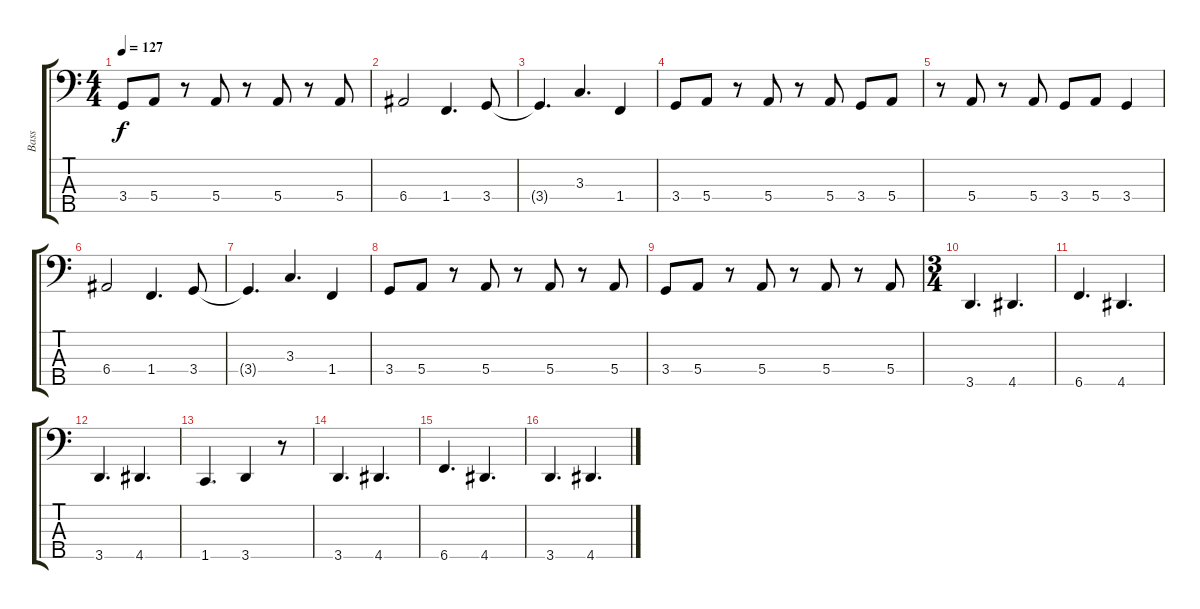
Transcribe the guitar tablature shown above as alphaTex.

\track ("Bass" "Bass") {instrument electricbassfinger}
\staff {score tabs}
\tuning (G2 D2 A1 E1 B0) {hide}
\ts (4 4)
\tempo 127
\clef f4
\ks c
3.4.8{dy f} 5.4.8 r.8 5.4.8 r.8 5.4.8 r.8 5.4.8 |
6.4.2 1.4.4{d} 3.4.8 |
3.4{t}.4{d} 3.3.4{d} 1.4.4 |
3.4.8 5.4.8 r.8 5.4.8 r.8 5.4.8 3.4.8 5.4.8 |
r.8 5.4.8 r.8 5.4.8 3.4.8 5.4.8 3.4.4 |
6.4.2 1.4.4{d} 3.4.8 |
3.4{t}.4{d} 3.3.4{d} 1.4.4 |
3.4.8 5.4.8 r.8 5.4.8 r.8 5.4.8 r.8 5.4.8 |
3.4.8 5.4.8 r.8 5.4.8 r.8 5.4.8 r.8 5.4.8 |
\ts (3 4)
3.5.4{d} 4.5.4{d} |
6.5.4{d} 4.5.4{d} |
3.5.4{d} 4.5.4{d} |
1.5.4{d} 3.5.4 r.8 |
3.5.4{d} 4.5.4{d} |
6.5.4{d} 4.5.4{d} |
3.5.4{d} 4.5.4{d}
